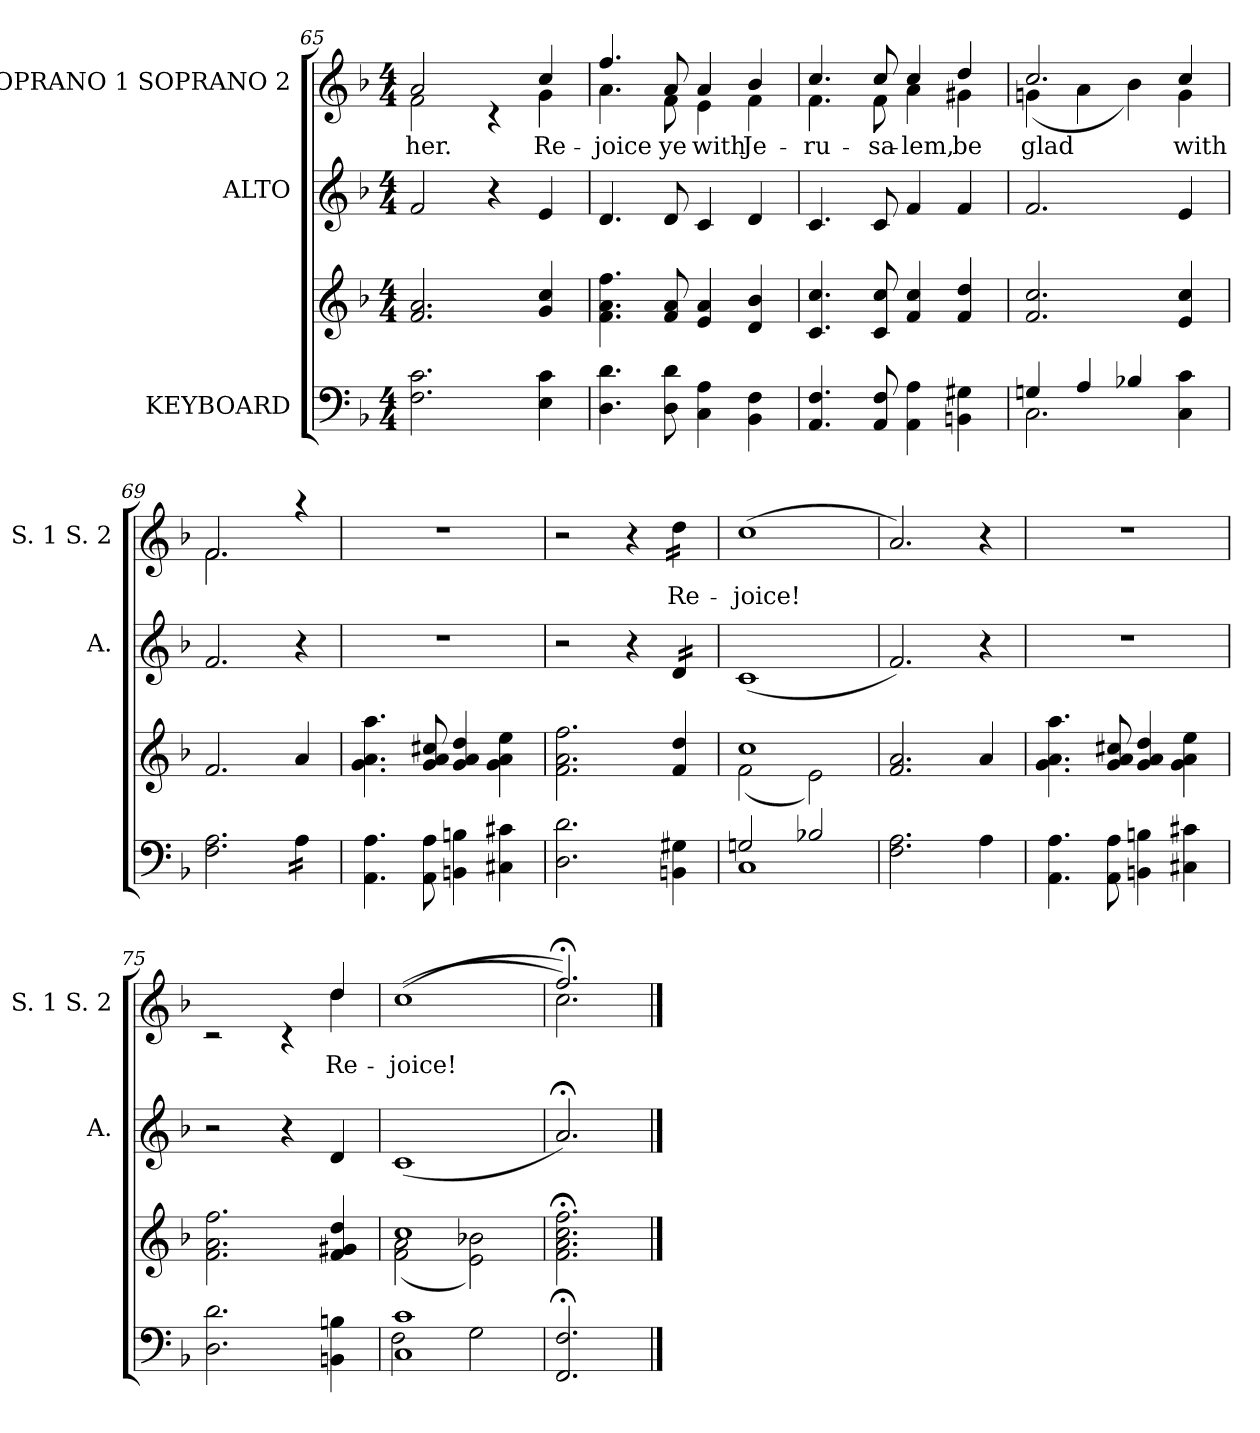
**kern	**kern	**kern	**kern	**text
*part3	*part3	*part2	*part1	*part1
*staff4	*staff3	*staff2	*staff1	*staff1
*I"KEYBOARD	*	*I"ALTO	*I"SOPRANO 1 SOPRANO 2	*
*	*	*I'A.	*I'S. 1 S. 2	*
*clefF4	*clefG2	*clefG2	*clefG2	*
*k[b-]	*k[b-]	*k[b-]	*k[b-]	*
*F:	*F:	*F:	*F:	*
*M4/4	*M4/4	*M4/4	*M4/4	*
=65	=65	=65	=65	=65
!	!	!	!	!LO:LY:b
*	*	*	*^	*
2.F\ 2.c\	2.f/ 2.a/	2f/	2a/	2f\	her.
.	.	4r	4ryy	4rc	.
!	!	!	!	!	!LO:LY:b
4E\ 4c\	4g/ 4cc/	4e/	4cc/	4g\	Re-
=66	=66	=66	=66	=66	=66
!	!	!	!	!	!LO:LY:b
4.D\ 4.d\	4.f\ 4.a\ 4.ff\	4.d/	4.ff/	4.a\	-joice
!	!	!	!	!	!LO:LY:b
8D\ 8d\	8f/ 8a/	8d/	8a/	8f\	ye
!	!	!	!	!	!LO:LY:b
4C\ 4A\	4e/ 4a/	4c/	4a/	4e\	with
!	!	!	!	!	!LO:LY:b
4BB-\ 4F\	4d/ 4b-/	4d/	4b-/	4f\	Je-
=67	=67	=67	=67	=67	=67
!	!	!	!	!	!LO:LY:b
4.AA/ 4.F/	4.c/ 4.cc/	4.c/	4.cc/	4.f\	-ru-
!	!	!	!	!	!LO:LY:b
8AA/ 8F/	8c/ 8cc/	8c/	8cc/	8f\	-sa-
!	!	!	!	!	!LO:LY:b
4AA\ 4A\	4f/ 4cc/	4f/	4cc/	4a\	-lem,
!	!	!	!	!	!LO:LY:b
4BBn\ 4G#X\	4f/ 4dd/	4f/	4dd/	4g#X\	be
=68	=68	=68	=68	=68	=68
*^	*	*	*	*	*
!	!	!	!	!	!	!LO:LY:b
4Gn/	2.C\	2.f/ 2.cc/	2.f/	2.cc/	(<4gn\	glad
4A/	.	.	.	.	4a\	.
4B-X/	.	.	.	.	4b-\)	.
!	!	!	!	!	!	!LO:LY:b
4ryy	4C\ 4c\	4e/ 4cc/	4e/	4cc/	4g\	with
!!LO:LB:g=z	!!
=69	=69	=69	=69	=69	=69	=69
!	!	!	!	!	!	!LO:LY:b
*v	*v	*	*	*	*	*
2.F\ 2.A\	2.f/	2.f/	2.f/	2.f\	.
*tremolo	*	*	*	*	*
16A\LL	4a/	4r	4raa	4ryy	.
16A\	.	.	.	.	.
16A\	.	.	.	.	.
16A\JJ	.	.	.	.	.
*Xtremolo	*	*	*	*	*
*	*	*	*v	*v	*
=70	=70	=70	=70	=70
4.AA\ 4.A\	4.g\ 4.a\ 4.aa\	1r	1r	.
8AA\ 8A\	8g/ 8a/ 8cc#X/	.	.	.
4BBn\ 4Bn\	4g/ 4a/ 4dd/	.	.	.
4C#X\ 4c#X\	4g\ 4a\ 4ee\	.	.	.
=71	=71	=71	=71	=71
2.D\ 2.d\	2.f\ 2.a\ 2.ff\	2r	2r	.
.	.	4r	4r	.
!	!	!	!	!LO:LY:b
*	*	*tremolo	*	*
*	*	*	*tremolo	*
4BBn\ 4G#X\	4f/ 4dd/	16d/LL	16dd\LL	Re-
.	.	16d/	16dd\	.
.	.	16d/	16dd\	.
.	.	16d/JJ	16dd\JJ	.
*	*	*	*Xtremolo	*
*	*	*Xtremolo	*	*
=72	=72	=72	=72	=72
*^	*^	*	*	*
!	!	!	!	!	!	!LO:LY:b
2Gn/	1C	1cc	(<2f\	(<1c	(>1cc	-joice!
2B-X/	.	.	2e\)	.	.	.
*v	*v	*	*	*	*	*
*	*v	*v	*	*	*
=73	=73	=73	=73	=73
2.F\ 2.A\	2.f/ 2.a/	2.f/)	2.a/)	.
4A\	4a/	4r	4r	.
!!LO:PB:g=z
=74	=74	=74	=74	=74
4.AA\ 4.A\	4.g\ 4.a\ 4.aa\	1r	1r	.
8AA\ 8A\	8g/ 8a/ 8cc#X/	.	.	.
4BBn\ 4Bn\	4g/ 4a/ 4dd/	.	.	.
4C#X\ 4c#X\	4g\ 4a\ 4ee\	.	.	.
=75	=75	=75	=75	=75
*	*	*	*^	*
2.D\ 2.d\	2.f\ 2.a\ 2.ff\	2r	2.ryy	2rc	.
.	.	4r	.	4rc	.
!	!	!	!	!	!LO:LY:b
4BBn\ 4Bn\	4f/ 4g#X/ 4dd/	4d/	4dd/	4dd\	Re-
=76	=76	=76	=76	=76	=76
*^	*^	*	*	*	*
!	!	!	!	!	!	!	!LO:LY:b
*	*	*	*	*	*v	*v	*
1C 1c	2F\	1cc	(2f\ 2a\	(<1c	(>(<1cc	-joice!
.	2G\	.	2e\ 2b-X\)	.	.	.
*v	*v	*	*	*	*	*
*	*v	*v	*	*	*
=77	=77	=77	=77	=77
*	*	*	*^	*
2.FF/; 2.F/;	2.f\;< 2.a\;< 2.cc\;< 2.ff\;<	2.a;/)	2.ff;</)	2.cc\)	.
*	*	*	*v	*v	*
==	==	==	==	==
*-	*-	*-	*-	*-
